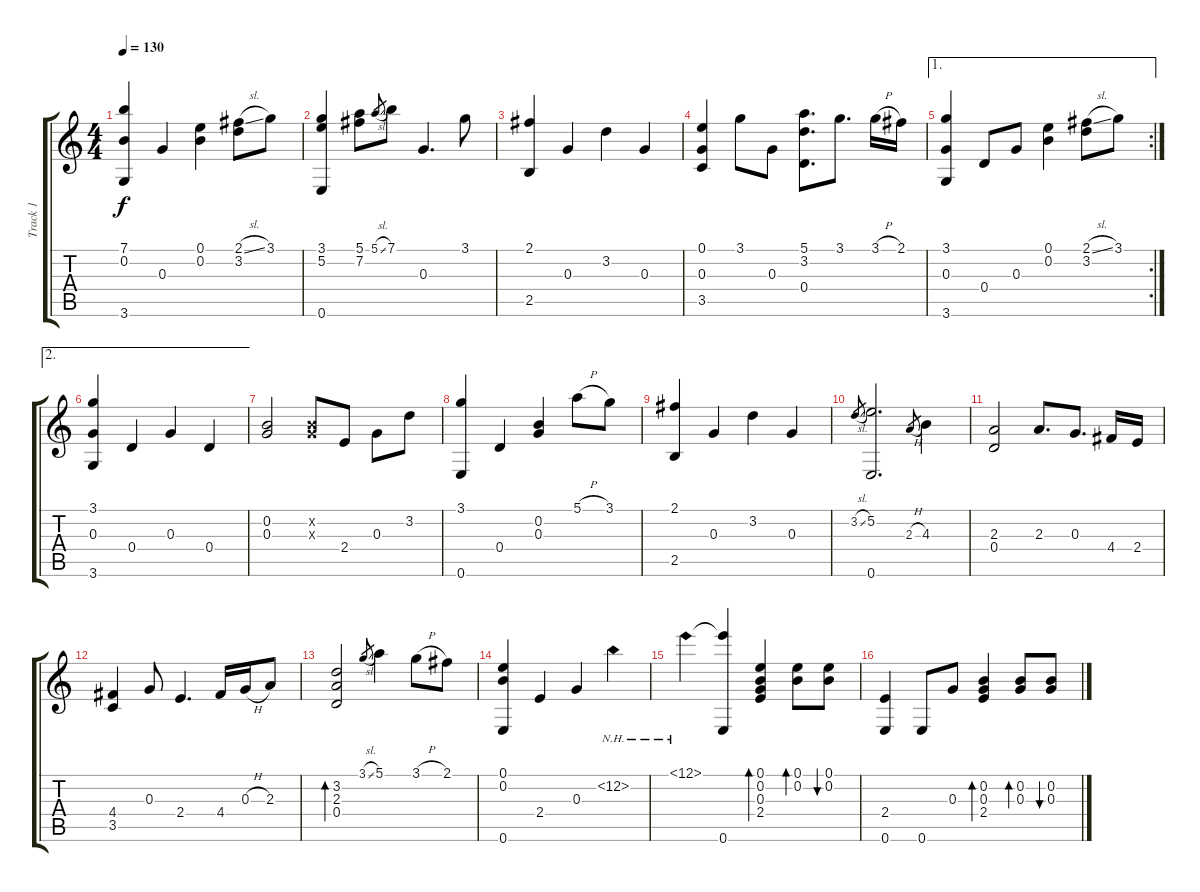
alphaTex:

\track ("Track 1" "Track 1") {instrument acousticguitarsteel}
\staff {score tabs}
\tuning (E4 B3 G3 D3 A2 E2) {hide}
\ts (4 4)
\tempo 130
\clef g2
\ks c
(7.1 0.2 3.6).4{dy f} 0.3.4 (0.1 0.2).4 (2.1{sl} 3.2).8 3.1.8 |
(3.1 5.2 0.6).4 (5.1 7.2).8 5.1{sl}.8{gr} 7.1.8 0.3.4{d} 3.1.8 |
(2.1 2.5).4 0.3.4 3.2.4 0.3.4 |
(0.1 0.3 3.5).4 3.1.8 0.3.8 (5.1 3.2 0.4).8{d} 3.1.8{d} 3.1{h}.16 2.1.16 |
\ae 1
\rc 2
(3.1 0.3 3.6).4 0.4.8 0.3.8 (0.1 0.2).4 (2.1{sl} 3.2).8 3.1.8 |
\ae 2
(3.1 0.3 3.6).4 0.4.4 0.3.4 0.4.4 |
(0.2 0.3).2 (0.2{x} 0.3{x}).8 2.4.8 0.3.8 3.2.8 |
(3.1 0.6).4 0.4.4 (0.2 0.3).4 5.1{h}.8 3.1.8 |
(2.1 2.5).4 0.3.4 3.2.4 0.3.4 |
3.2{sl}.8{gr} (5.2 0.6).2{d} 2.3{h}.8{gr} 4.3.4 |
(2.3 0.4).2 2.3.8{d} 0.3.8{d} 4.4.16 2.4.16 |
(4.4 3.5).4 0.3.8 2.4.4{d} 4.4.16 0.3{h}.16 2.3.8 |
(3.2 2.3 0.4).2{bd 60} 3.1{sl}.8{gr} 5.1.4 3.1{h}.8 2.1.8 |
(0.1 0.2 0.6).4 2.4.4 0.3.4 12.2{nh}.4 |
12.1{nh}.4 (12.1{t} 0.6).4 (0.1 0.2 0.3 2.4).4{bd 60} (0.1 0.2).8{bd 60} (0.1 0.2).8{bu 60} |
(2.4 0.6).4 0.6.8 0.3.8 (0.2 0.3 2.4).4{bd 60} (0.2 0.3).8{bd 60} (0.2 0.3).8{bu 60}
